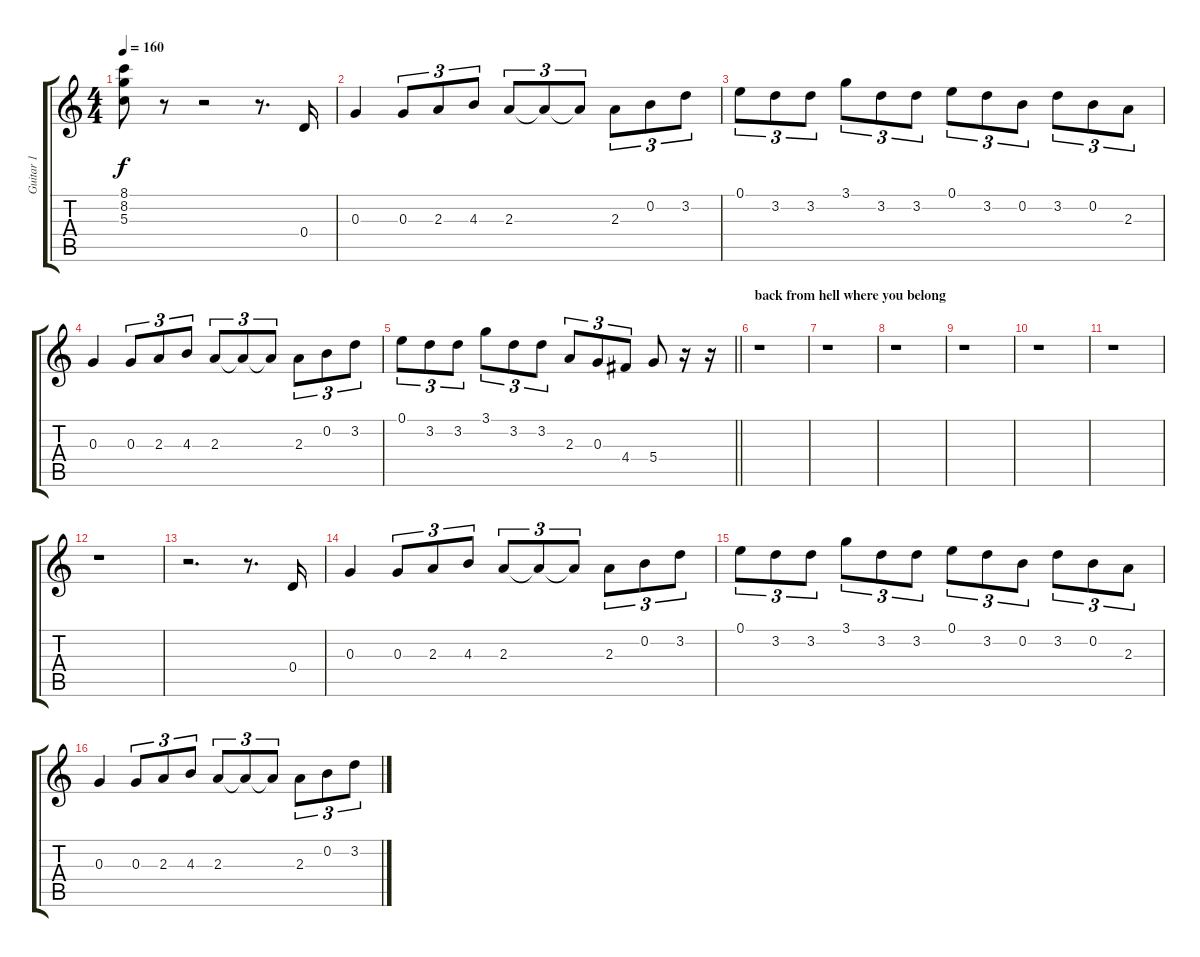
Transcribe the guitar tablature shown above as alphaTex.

\track ("Guitar 1" "Guitar 1") {instrument electricguitarclean}
\staff {score tabs}
\tuning (E4 B3 G3 D3 A2 E2) {hide}
\ts (4 4)
\tempo 160
\clef g2
\ks c
(8.1 8.2 5.3).8{dy f} r.8 r.2 r.8{d} 0.4.16 |
0.3.4 0.3.8{tu (3 2)} 2.3.8{tu (3 2)} 4.3.8{tu (3 2)} 2.3.8{tu (3 2)} 2.3{t}.8{tu (3 2)} 2.3{t}.8{tu (3 2)} 2.3.8{tu (3 2)} 0.2.8{tu (3 2)} 3.2.8{tu (3 2)} |
0.1.8{tu (3 2)} 3.2.8{tu (3 2)} 3.2.8{tu (3 2)} 3.1.8{tu (3 2)} 3.2.8{tu (3 2)} 3.2.8{tu (3 2)} 0.1.8{tu (3 2)} 3.2.8{tu (3 2)} 0.2.8{tu (3 2)} 3.2.8{tu (3 2)} 0.2.8{tu (3 2)} 2.3.8{tu (3 2)} |
0.3.4 0.3.8{tu (3 2)} 2.3.8{tu (3 2)} 4.3.8{tu (3 2)} 2.3.8{tu (3 2)} 2.3{t}.8{tu (3 2)} 2.3{t}.8{tu (3 2)} 2.3.8{tu (3 2)} 0.2.8{tu (3 2)} 3.2.8{tu (3 2)} |
\barLineRight lightlight
0.1.8{tu (3 2)} 3.2.8{tu (3 2)} 3.2.8{tu (3 2)} 3.1.8{tu (3 2)} 3.2.8{tu (3 2)} 3.2.8{tu (3 2)} 2.3.8{tu (3 2)} 0.3.8{tu (3 2)} 4.4.8{tu (3 2)} 5.4.8 r.16 r.16 |
\section ("" "back from hell where you belong")
r.1 |
r.1 |
r.1 |
r.1 |
r.1 |
r.1 |
r.1 |
r.2{d} r.8{d} 0.4.16 |
0.3.4 0.3.8{tu (3 2)} 2.3.8{tu (3 2)} 4.3.8{tu (3 2)} 2.3.8{tu (3 2)} 2.3{t}.8{tu (3 2)} 2.3{t}.8{tu (3 2)} 2.3.8{tu (3 2)} 0.2.8{tu (3 2)} 3.2.8{tu (3 2)} |
0.1.8{tu (3 2)} 3.2.8{tu (3 2)} 3.2.8{tu (3 2)} 3.1.8{tu (3 2)} 3.2.8{tu (3 2)} 3.2.8{tu (3 2)} 0.1.8{tu (3 2)} 3.2.8{tu (3 2)} 0.2.8{tu (3 2)} 3.2.8{tu (3 2)} 0.2.8{tu (3 2)} 2.3.8{tu (3 2)} |
0.3.4 0.3.8{tu (3 2)} 2.3.8{tu (3 2)} 4.3.8{tu (3 2)} 2.3.8{tu (3 2)} 2.3{t}.8{tu (3 2)} 2.3{t}.8{tu (3 2)} 2.3.8{tu (3 2)} 0.2.8{tu (3 2)} 3.2.8{tu (3 2)}
